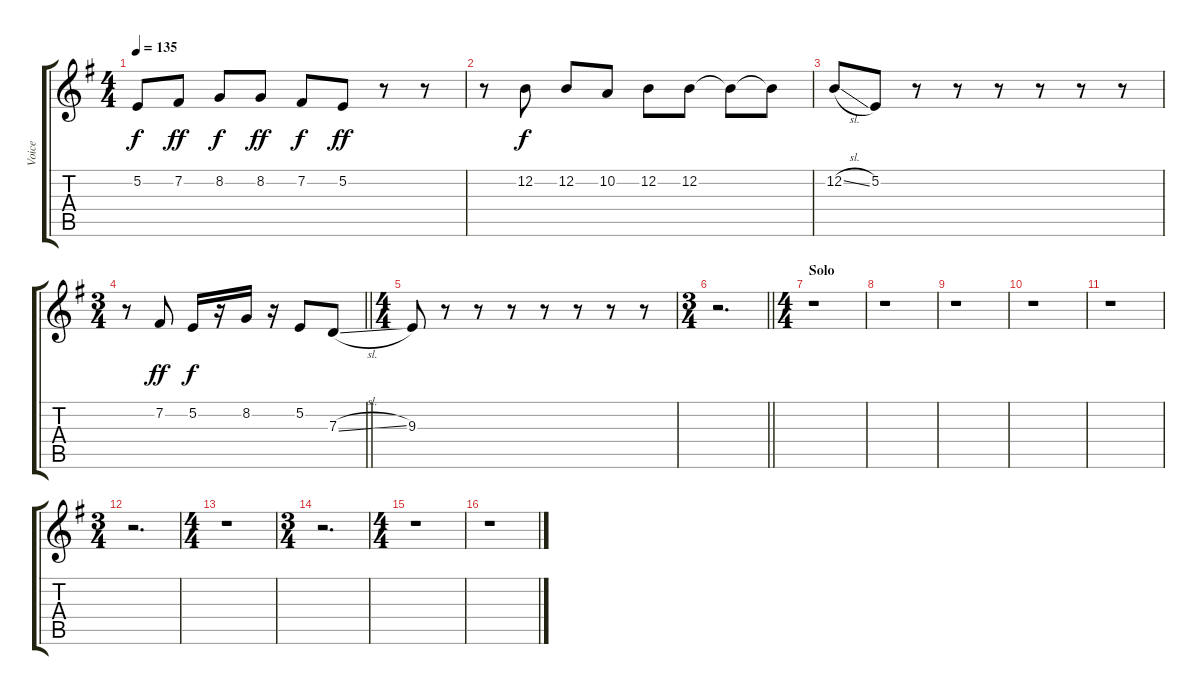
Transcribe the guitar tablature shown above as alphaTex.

\track ("Voice" "Voice") {instrument flute}
\staff {score tabs}
\tuning (E4 B3 G3 D3 A2 E2) {hide}
\ts (4 4)
\tempo 135
\clef g2
\ks g
5.2.8{dy f} 7.2.8{dy ff} 8.2.8{dy f} 8.2.8{dy ff} 7.2.8{dy f} 5.2.8{dy ff} r.8 r.8 |
r.8 12.2.8{dy f} 12.2.8 10.2.8 12.2.8 12.2.8 12.2{t}.8 12.2{t}.8 |
12.2{sl}.8 5.2.8 r.8 r.8 r.8 r.8 r.8 r.8 |
\ts (3 4)
\barLineRight lightlight
r.8 7.2.8{dy ff} 5.2.16{dy f} r.16 8.2.16 r.16 5.2.8 7.3{sl}.8 |
\ts (4 4)
9.3.8 r.8 r.8 r.8 r.8 r.8 r.8 r.8 |
\ts (3 4)
\barLineRight lightlight
r.2{d} |
\ts (4 4)
\section ("" "Solo")
r.1 |
r.1 |
r.1 |
r.1 |
r.1 |
\ts (3 4)
r.2{d} |
\ts (4 4)
r.1 |
\ts (3 4)
r.2{d} |
\ts (4 4)
r.1 |
r.1
